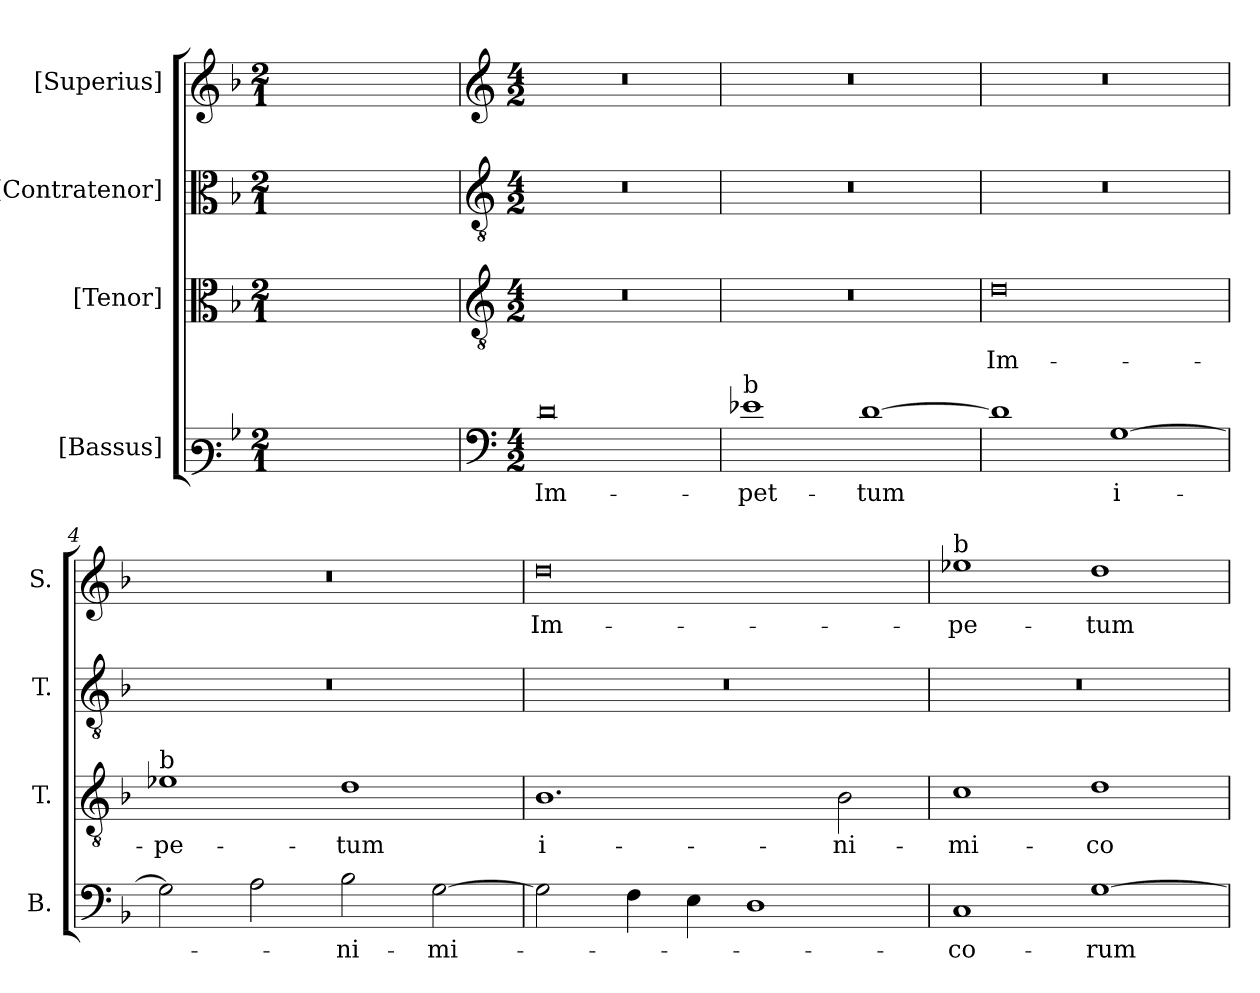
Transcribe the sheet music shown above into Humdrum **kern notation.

**kern	**text	**kern	**text	**kern	**kern	**text
*part4	*part4	*part3	*part3	*part2	*part1	*part1
*staff4	*staff4	*staff3	*staff3	*staff2	*staff1	*staff1
*I"[Bassus]	*	*I"[Tenor]	*	*I"[Contratenor]	*I"[Superius]	*
*I'B.	*	*I'T.	*	*I'T.	*I'S.	*
!!LO:PB:g=z
*clefF3	*	*clefC3	*	*clefC3	*clefG2	*
*	*	*ITrd7c12	*	*ITrd7c12	*	*
*k[b-]	*	*k[b-]	*	*k[b-]	*k[b-]	*
*F:	*	*F:	*	*F:	*F:	*
*M2/1	*	*M2/1	*	*M2/1	*M2/1	*
=	=	=	=	=	=	=
!LO:N:vis=1	!	!LO:N:vis=1	!	!LO:N:vis=1	!LO:N:vis=1	!
0ryy	.	0ryy	.	0ryy	0ryy	.
=1	=1	=1	=1	=1	=1	=1
*clefF4	*	*clefGv2	*	*clefGv2	*clefG2	*
*M4/2	*	*M4/2	*	*M4/2	*M4/2	*
!	!LO:LY:b:color=#000000	!LO:N:vis=1	!	!LO:N:vis=1	!LO:N:vis=1	!
0di	Im-	0r	.	0r	0r	.
=2	=2	=2	=2	=2	=2	=2
!LO:TX:a:t=b	!	!	!	!	!	!
!	!LO:LY:b:color=#000000	!LO:N:vis=1	!	!LO:N:vis=1	!LO:N:vis=1	!
1e-j	-pet-	0r	.	0r	0r	.
!	!LO:LY:b:color=#000000	!	!	!	!	!
[>1di	-tum	.	.	.	.	.
=3	=3	=3	=3	=3	=3	=3
!	!	!	!LO:LY:b:color=#000000	!LO:N:vis=1	!LO:N:vis=1	!
1di]	.	0Di	Im-	0r	0r	.
!	!LO:LY:b:color=#000000	!	!	!	!	!
[>1Gi	i-	.	.	.	.	.
=4	=4	=4	=4	=4	=4	=4
!	!	!LO:TX:a:t=b	!	!	!	!
!	!	!	!LO:LY:b:color=#000000	!LO:N:vis=1	!LO:N:vis=1	!
2Gi\]	.	1E-j	-pe-	0r	0r	.
2Ai\	.	.	.	.	.	.
!	!LO:LY:b:color=#000000	!	!	!	!	!
!	!	!	!LO:LY:b:color=#000000	!	!	!
2B-i\	-ni-	1Di	-tum	.	.	.
!	!LO:LY:b:color=#000000	!	!	!	!	!
[>2Gi\	-mi-	.	.	.	.	.
=5	=5	=5	=5	=5	=5	=5
!	!	!	!LO:LY:b:color=#000000	!LO:N:vis=1	!	!
!	!	!	!	!	!	!LO:LY:b:color=#000000
2Gi\]	.	1.BB-i	i-	0r	0ddi	Im-
4Fi\	.	.	.	.	.	.
4Ei\	.	.	.	.	.	.
1Di	.	.	.	.	.	.
!	!	!	!LO:LY:b:color=#000000	!	!	!
.	.	2BB-i\	-ni-	.	.	.
!!LO:LB:g=z
=6	=6	=6	=6	=6	=6	=6
!	!LO:LY:b:color=#000000	!	!	!	!	!
!	!	!	!LO:LY:b:color=#000000	!LO:N:vis=1	!	!
!	!	!	!	!	!LO:TX:a:t=b	!
!	!	!	!	!	!	!LO:LY:b:color=#000000
1Ci	-co-	1Ci	-mi-	0r	1ee-j	-pe-
!	!LO:LY:b:color=#000000	!	!	!	!	!
!	!	!	!LO:LY:b:color=#000000	!	!	!
!	!	!	!	!	!	!LO:LY:b:color=#000000
[>1Gi	-rum	1Di	-co-	.	1ddi	-tum
=	=	=	=	=	=	=
*-	*-	*-	*-	*-	*-	*-
